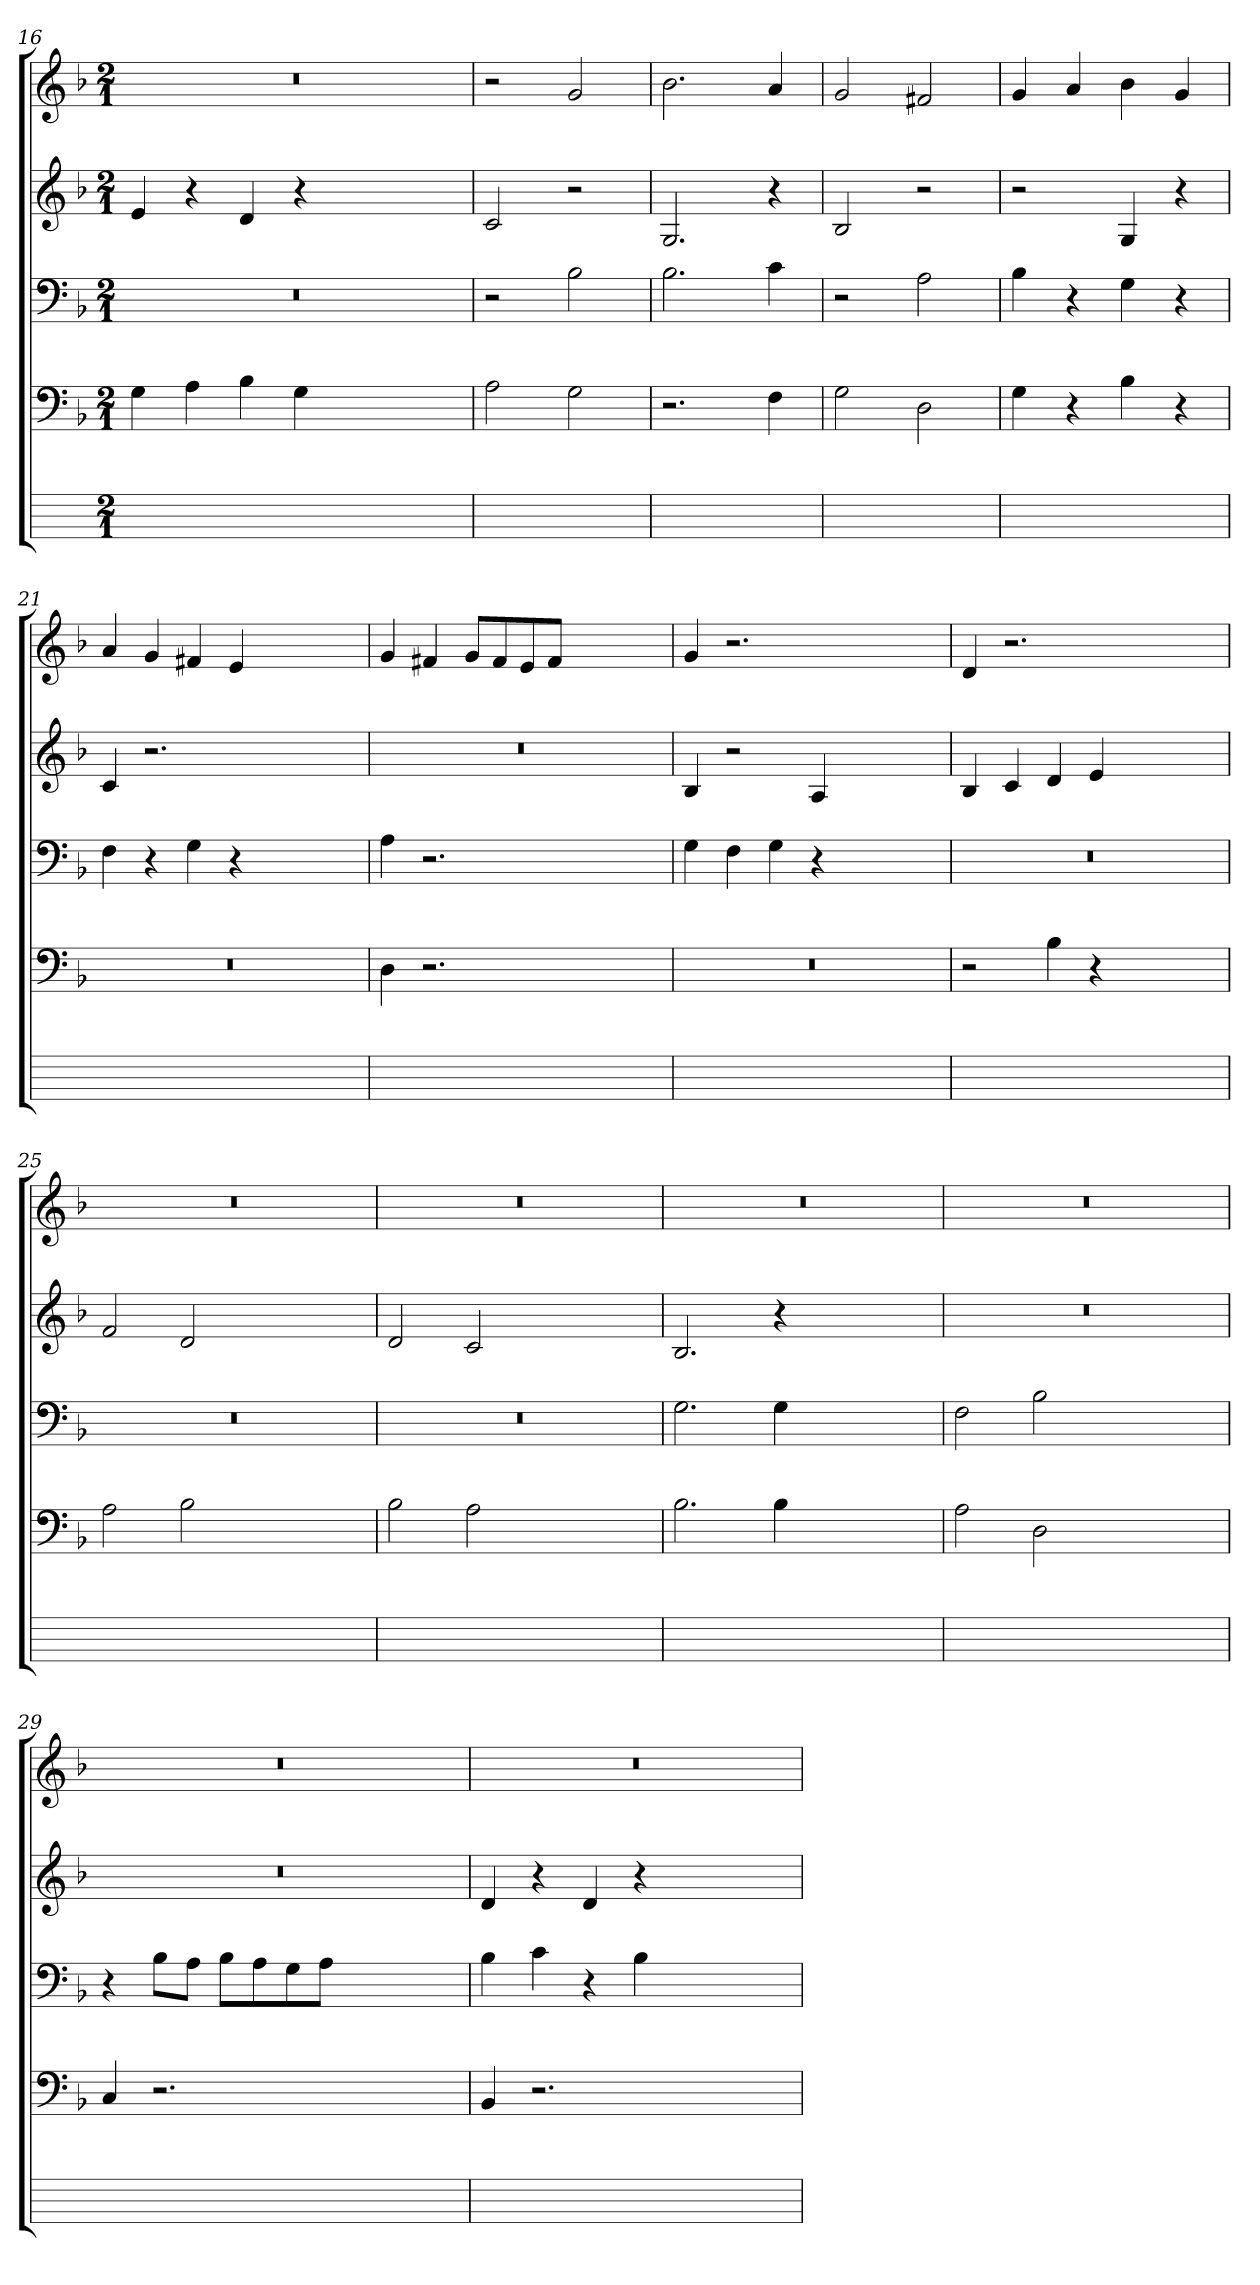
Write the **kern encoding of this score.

**kern	**kern	**kern	**kern	**kern
*part5	*part4	*part3	*part2	*part1
*staff5	*staff4	*staff3	*staff2	*staff1
*	*clefF4	*clefF4	*clefG2	*clefG2
*	*k[b-]	*k[b-]	*k[b-]	*k[b-]
*	*F:	*F:	*F:	*F:
*M2/1	*M2/1	*M2/1	*M2/1	*M2/1
=16	=16	=16	=16	=16
0ryy	4G	0r	4e	0r
.	4A	.	4r	.
.	4B-	.	4d	.
.	4G	.	4r	.
.	1ryy	.	1ryy	.
=17	=17	=17	=17	=17
1ryy	2A	2r	2c	2r
.	2G	2B-i	2r	2gj
=18	=18	=18	=18	=18
1ryy	2.r	2.B-i	2.G	2.b-
.	4Fj	4cj	4r	4a
=19	=19	=19	=19	=19
1ryy	2Gi	2r	2B-	2g
.	2D	2Aj	2r	2f#XZ
=20	=20	=20	=20	=20
1ryy	4Gj	4B-i	2r	4g
.	4r	4r	.	4a
.	4B-j	4G	4G	4b-
.	4r	4r	4r	4g
=21	=21	=21	=21	=21
0ryy	0r	4F	4cj	4a
.	.	4r	2.r	4gV
.	.	4G	.	4f#Xj
.	.	4r	.	4ej
.	.	1ryy	1ryy	1ryy
=22	=22	=22	=22	=22
0ryy	4D	4Ai	0r	4gi
.	2.r	2.r	.	4f#Xj
.	.	.	.	8giL
.	.	.	.	8f#V
.	.	.	.	8eV
.	.	.	.	8f#VJ
.	1ryy	1ryy	.	1ryy
=23	=23	=23	=23	=23
0ryy	0r	4G	4B-j	4g
.	.	4FV	2r	2.r
.	.	4Gi	.	.
.	.	4r	4AV	.
.	.	1ryy	1ryy	1ryy
=24	=24	=24	=24	=24
0ryy	2r	0r	4B-i	4dj
.	.	.	4c	2.r
.	4B-j	.	4d	.
.	4r	.	4e	.
.	1ryy	.	1ryy	1ryy
=25	=25	=25	=25	=25
0ryy	2Aj	0r	2f	0r
.	2B-	.	2d	.
.	1ryy	.	1ryy	.
=26	=26	=26	=26	=26
0ryy	2B-	0r	2di	0r
.	2A	.	2ci	.
.	1ryy	.	1ryy	.
=27	=27	=27	=27	=27
0ryy	2.B-	2.G	2.B-	0r
.	4B-i	4G	4r	.
.	1ryy	1ryy	1ryy	.
=28	=28	=28	=28	=28
0ryy	2Aj	2F	0r	0r
.	2Dj	2B-	.	.
.	1ryy	1ryy	.	.
=29	=29	=29	=29	=29
0ryy	4C	4r	0r	0r
.	2.r	8B-VL	.	.
.	.	8AVJ	.	.
.	.	8B-iL	.	.
.	.	8AV	.	.
.	.	8GV	.	.
.	.	8AVJ	.	.
.	1ryy	1ryy	.	.
=30	=30	=30	=30	=30
0ryy	4BB-	4B-	4d	0r
.	2.r	4cj	4r	.
.	.	4r	4di	.
.	.	4B-i	4r	.
.	1ryy	1ryy	1ryy	.
=	=	=	=	=
*-	*-	*-	*-	*-
